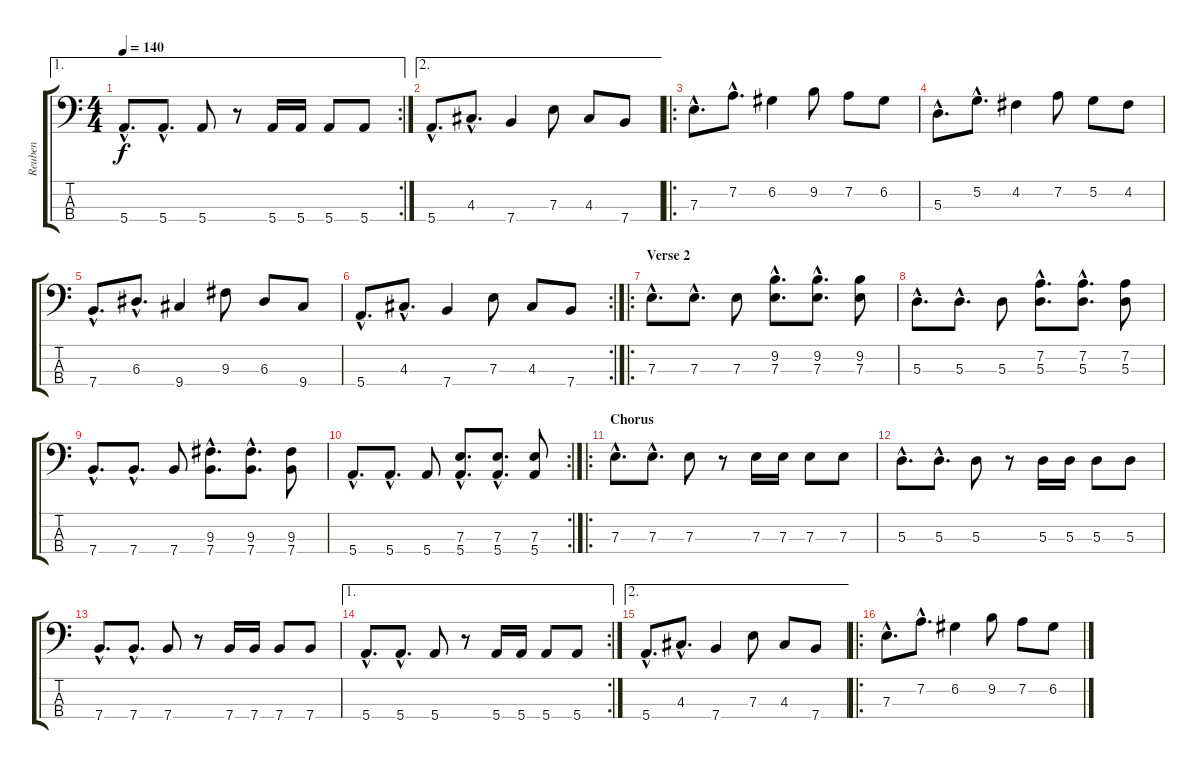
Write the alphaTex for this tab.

\track ("Reuben" "Reuben") {instrument electricbasspick}
\staff {score tabs}
\tuning (G2 D2 A1 E1) {hide}
\ae 1
\rc 2
\ts (4 4)
\tempo 140
\clef f4
\ks c
5.4{hac}.8{d dy f} 5.4{hac}.8{d} 5.4.8 r.8 5.4.16 5.4.16 5.4.8 5.4.8 |
\ae 2
5.4{hac}.8{d} 4.3{hac}.8{d} 7.4.4 7.3.8 4.3.8 7.4.8 |
\ro
7.3{hac}.8{d} 7.2{hac}.8{d} 6.2.4 9.2.8 7.2.8 6.2.8 |
5.3{hac}.8{d} 5.2{hac}.8{d} 4.2.4 7.2.8 5.2.8 4.2.8 |
7.4{hac}.8{d} 6.3{hac}.8{d} 9.4.4 9.3.8 6.3.8 9.4.8 |
\rc 2
5.4{hac}.8{d} 4.3{hac}.8{d} 7.4.4 7.3.8 4.3.8 7.4.8 |
\ro
\section ("" "Verse 2")
7.3{hac}.8{d} 7.3{hac}.8{d} 7.3.8 (9.2{hac} 7.3{hac}).8{d} (9.2{hac} 7.3{hac}).8{d} (9.2 7.3).8 |
5.3{hac}.8{d} 5.3{hac}.8{d} 5.3.8 (7.2{hac} 5.3{hac}).8{d} (7.2{hac} 5.3{hac}).8{d} (7.2 5.3).8 |
7.4{hac}.8{d} 7.4{hac}.8{d} 7.4.8 (9.3{hac} 7.4{hac}).8{d} (9.3{hac} 7.4{hac}).8{d} (9.3 7.4).8 |
\rc 2
5.4{hac}.8{d} 5.4{hac}.8{d} 5.4.8 (7.3{hac} 5.4{hac}).8{d} (7.3{hac} 5.4{hac}).8{d} (7.3 5.4).8 |
\ro
\section ("" "Chorus")
7.3{hac}.8{d} 7.3{hac}.8{d} 7.3.8 r.8 7.3.16 7.3.16 7.3.8 7.3.8 |
5.3{hac}.8{d} 5.3{hac}.8{d} 5.3.8 r.8 5.3.16 5.3.16 5.3.8 5.3.8 |
7.4{hac}.8{d} 7.4{hac}.8{d} 7.4.8 r.8 7.4.16 7.4.16 7.4.8 7.4.8 |
\ae 1
\rc 2
5.4{hac}.8{d} 5.4{hac}.8{d} 5.4.8 r.8 5.4.16 5.4.16 5.4.8 5.4.8 |
\ae 2
5.4{hac}.8{d} 4.3{hac}.8{d} 7.4.4 7.3.8 4.3.8 7.4.8 |
\ro
7.3{hac}.8{d} 7.2{hac}.8{d} 6.2.4 9.2.8 7.2.8 6.2.8
